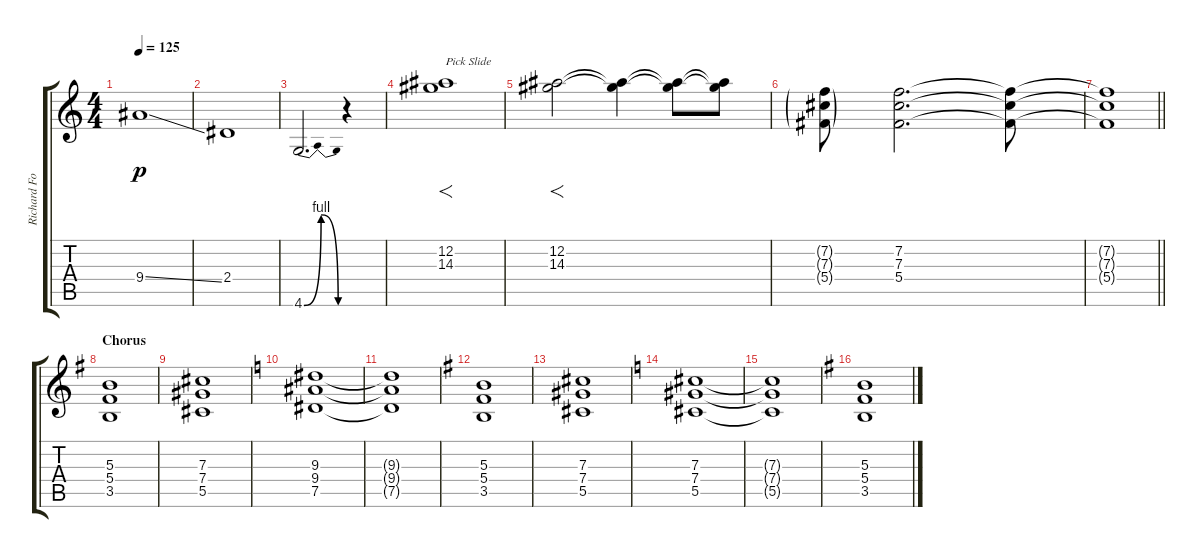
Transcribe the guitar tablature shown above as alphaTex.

\track ("Richard Fortus" "Richard Fo") {instrument overdrivenguitar}
\staff {score tabs}
\tuning (Eb4 Bb3 Gb3 Db3 Ab2 Eb2) {hide}
\ts (4 4)
\tempo 125
\clef g2
\ks c
9.4{ss}.1{dy p} |
2.4.1 |
4.6{be (bendrelease 0 0 15 4 50 4 60 0)}.2{d} r.4 |
(12.2 14.3).1{f txt "Pick Slide"} |
(12.2 14.3).2{f} (12.2{t} 14.3{t}).4 (12.2{t} 14.3{t}).8 (12.2{t} 14.3{t}).8 |
(7.2{g} 7.3{g} 5.4{g}).8 (7.2 7.3 5.4).2{d} (7.2{t} 7.3{t} 5.4{t}).8 |
\barLineRight lightlight
(7.2{t} 7.3{t} 5.4{t}).1 |
\section ("" "Chorus")
\ks g
(5.3 5.4 3.5).1 |
(7.3 7.4 5.5).1 |
\ks c
(9.3 9.4 7.5).1 |
(9.3{t} 9.4{t} 7.5{t}).1 |
\ks g
(5.3 5.4 3.5).1 |
(7.3 7.4 5.5).1 |
\ks c
(7.3 7.4 5.5).1 |
(7.3{t} 7.4{t} 5.5{t}).1 |
\ks g
(5.3 5.4 3.5).1
